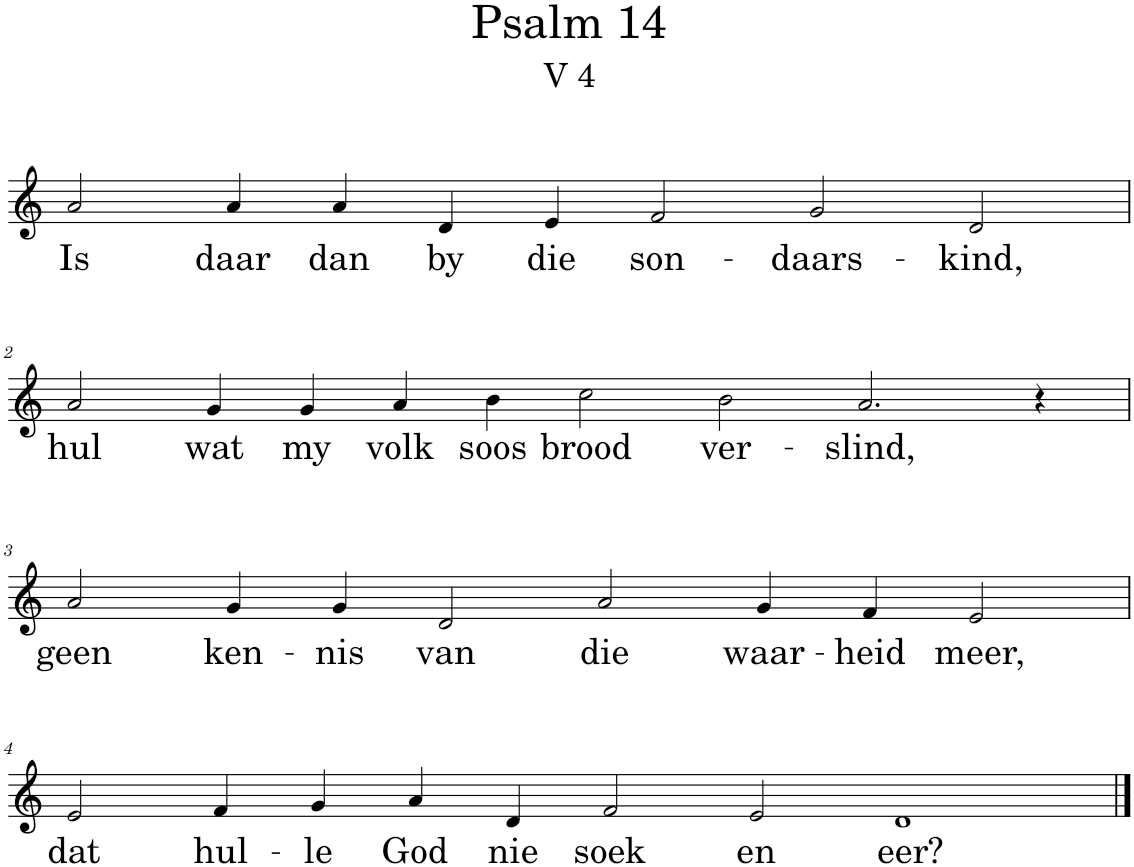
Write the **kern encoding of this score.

**kern	**text
*part1	*part1
*staff1	*staff1
*I"Pipe Organ	*
*I'Org.	*
*clefG2	*
*k[]	*
*M12/4	*
=1	=1
!	!LO:LY:b
2a/	Is
!	!LO:LY:b
4a/	daar
!	!LO:LY:b
4a/	dan
!	!LO:LY:b
4d/	by
!	!LO:LY:b
4e/	die
!	!LO:LY:b
2f/	son-
!	!LO:LY:b
2g/	-daars-
!	!LO:LY:b
2d/	-kind,
!!LO:LB:g=z
=2	=2
*M14/4	*
!	!LO:LY:b
2a/	hul
!	!LO:LY:b
4g/	wat
!	!LO:LY:b
4g/	my
!	!LO:LY:b
4a/	volk
!	!LO:LY:b
4b\	soos
!	!LO:LY:b
2cc\	brood
!	!LO:LY:b
2b\	ver-
!	!LO:LY:b
2.a/	-slind,
4r	.
!!LO:LB:g=z
=3	=3
*M12/4	*
!	!LO:LY:b
2a/	geen
!	!LO:LY:b
4g/	ken-
!	!LO:LY:b
4g/	-nis
!	!LO:LY:b
2d/	van
!	!LO:LY:b
2a/	die
!	!LO:LY:b
4g/	waar-
!	!LO:LY:b
4f/	-heid
!	!LO:LY:b
2e/	meer,
!!LO:LB:g=z
=4	=4
*M14/4	*
!	!LO:LY:b
2e/	dat
!	!LO:LY:b
4f/	hul-
!	!LO:LY:b
4g/	-le
!	!LO:LY:b
4a/	God
!	!LO:LY:b
4d/	nie
!	!LO:LY:b
2f/	soek
!	!LO:LY:b
2e/	en
!	!LO:LY:b
1d	eer?
==	==
*-	*-
